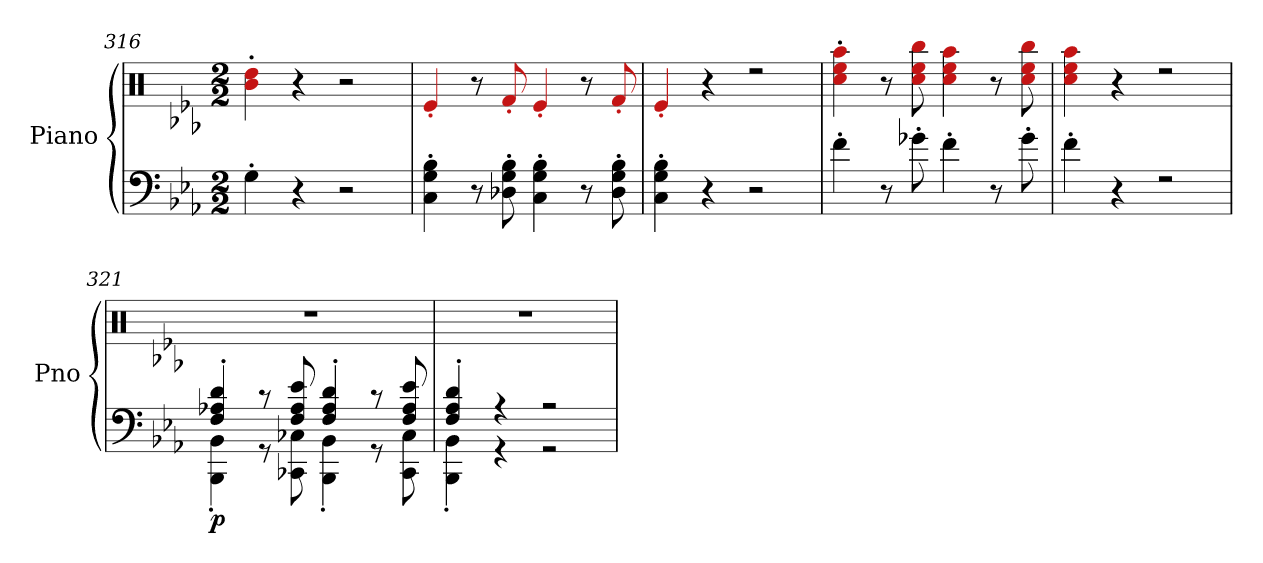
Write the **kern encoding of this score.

**kern	**kern	**dynam
*part1	*part1	*part1
*staff2	*staff1	*staff1/2
*I"Piano	*	*
*I'Pno	*	*
*clefF4	*clefX	*
*k[b-e-a-]	*k[b-e-a-]	*
*M2/2	*M2/2	*
=316	=316	=316
4G'\	4bn\' 4dd\'	.
4r	4r	.
2r	2r	.
=317	=317	=317
4C\' 4G\' 4B-\'	4en'/	.
8r	8r	.
8D-X\' 8G\' 8B-\'	8f'/	.
4C\' 4G\' 4B-\'	4e'/	.
8r	8r	.
8D-\' 8G\' 8B-\'	8f'/	.
=318	=318	=318
4C\' 4G\' 4B-\'	4en'/	.
4r	4r	.
2r	2rdd	.
!!LO:PB:g=z
=319	=319	=319
4f'\	4cc\' 4ee-X\' 4aan\'	.
8r	8r	.
8g-X'\	8cc\ 8ee-\ 8bb-\	.
4f'\	4cc\ 4ee-\ 4aa\	.
8r	8r	.
8g-'\	8cc\ 8ee-\ 8bb-\	.
=320	=320	=320
4f'\	4cc\ 4ee-\ 4aan\	.
4r	4r	.
2rF	2rdd	.
=321	=321	=321
*^	*	*
!	!	!	!LO:DY:b=2
4F/' 4A-X/' 4d/'	4BBB-\' 4BB-\'	1r	p
8rc	8rGG	.	.
8F/ 8A-/ 8e-/	8CC-X\ 8C-X\	.	.
4F/' 4A-/' 4d/'	4BBB-\' 4BB-\'	.	.
8rc	8rGG	.	.
8F/ 8A-/ 8e-/	8CC-\ 8C-\	.	.
=322	=322	=322	=322
4F/' 4A-/' 4d/'	4BBB-\' 4BB-\'	1r	.
4rA	4rGG	.	.
2rA	2rGG	.	.
*v	*v	*	*
=	=	=
*-	*-	*-
